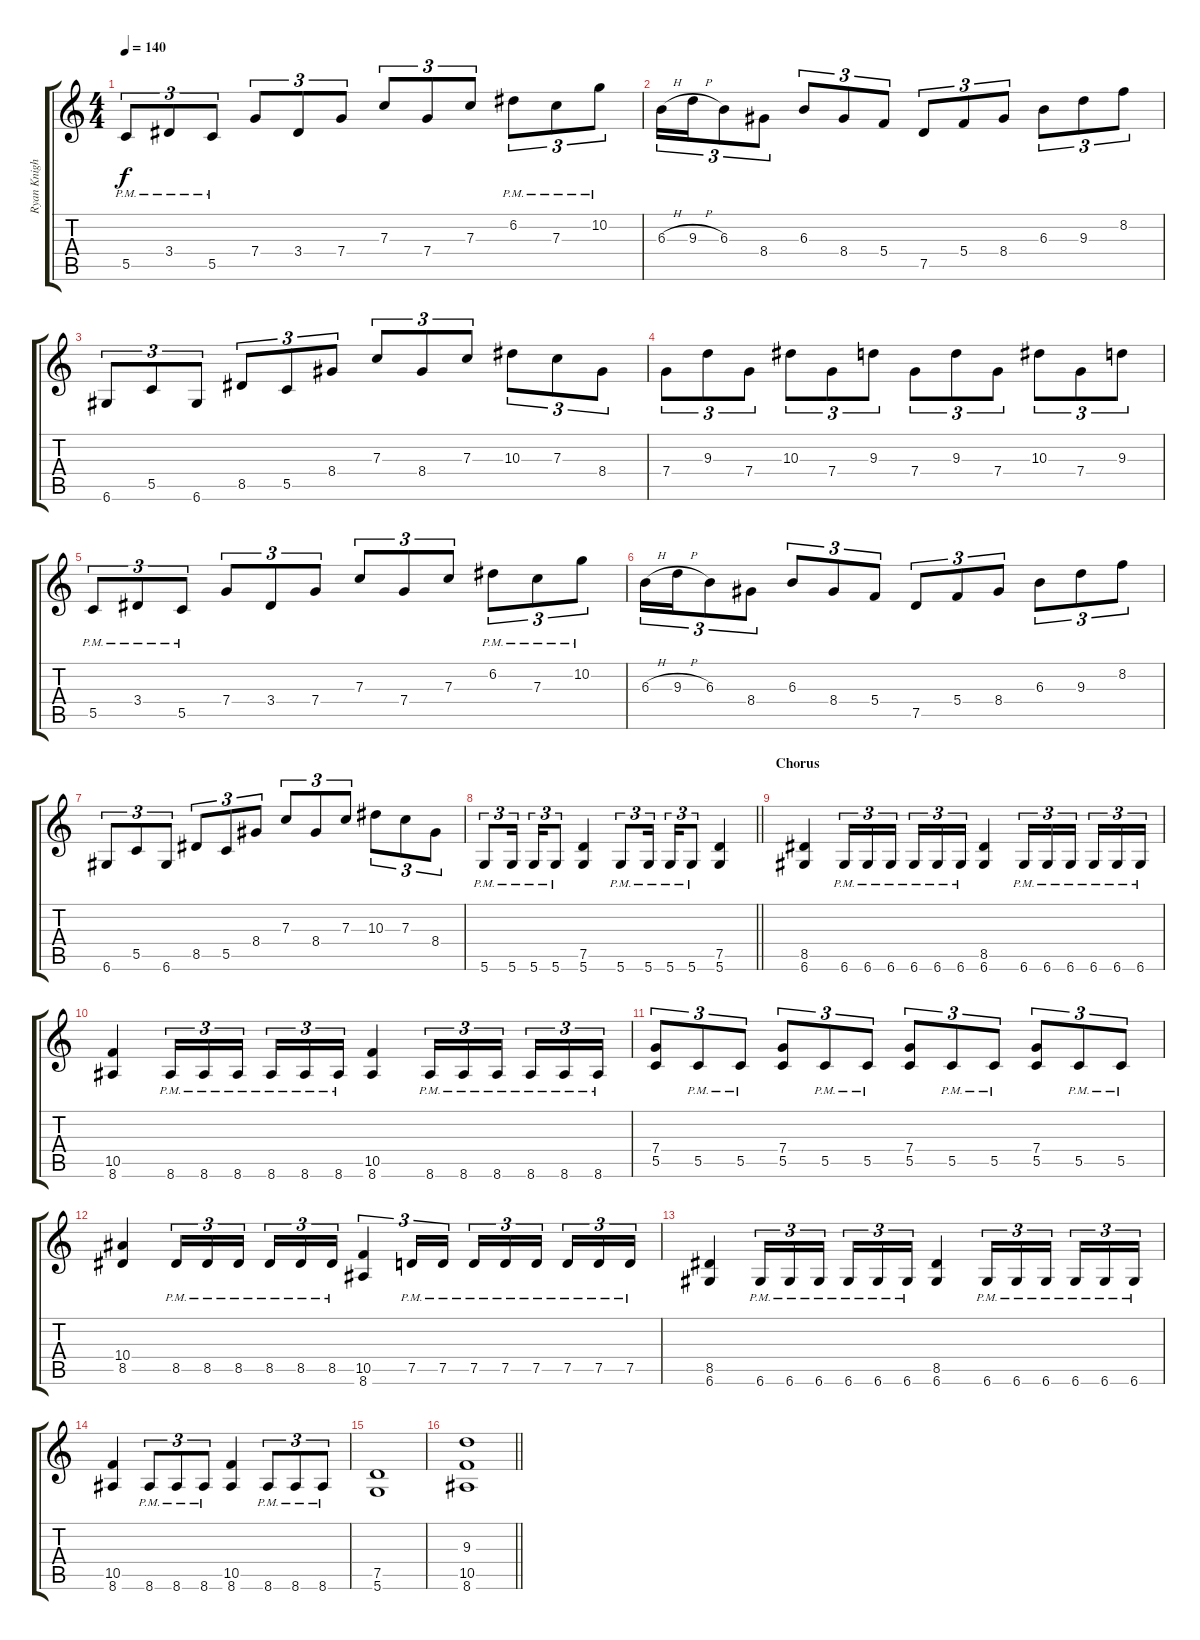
\track ("Ryan Knight Rhtyhm" "Ryan Knigh") {instrument overdrivenguitar}
\staff {score tabs}
\tuning (D4 A3 F3 C3 G2 D2) {hide}
\ts (4 4)
\tempo 140
\clef g2
\ks c
5.5{pm}.8{tu (3 2) dy f} 3.4{pm}.8{tu (3 2)} 5.5{pm}.8{tu (3 2)} 7.4.8{tu (3 2)} 3.4.8{tu (3 2)} 7.4.8{tu (3 2)} 7.3.8{tu (3 2)} 7.4.8{tu (3 2)} 7.3.8{tu (3 2)} 6.2{pm}.8{tu (3 2)} 7.3{pm}.8{tu (3 2)} 10.2{pm}.8{tu (3 2)} |
6.3{h}.16{tu (3 2)} 9.3{h}.16{tu (3 2)} 6.3.8{tu (3 2)} 8.4.8{tu (3 2)} 6.3.8{tu (3 2)} 8.4.8{tu (3 2)} 5.4.8{tu (3 2)} 7.5.8{tu (3 2)} 5.4.8{tu (3 2)} 8.4.8{tu (3 2)} 6.3.8{tu (3 2)} 9.3.8{tu (3 2)} 8.2.8{tu (3 2)} |
6.6.8{tu (3 2)} 5.5.8{tu (3 2)} 6.6.8{tu (3 2)} 8.5.8{tu (3 2)} 5.5.8{tu (3 2)} 8.4.8{tu (3 2)} 7.3.8{tu (3 2)} 8.4.8{tu (3 2)} 7.3.8{tu (3 2)} 10.3.8{tu (3 2)} 7.3.8{tu (3 2)} 8.4.8{tu (3 2)} |
7.4.8{tu (3 2)} 9.3.8{tu (3 2)} 7.4.8{tu (3 2)} 10.3.8{tu (3 2)} 7.4.8{tu (3 2)} 9.3.8{tu (3 2)} 7.4.8{tu (3 2)} 9.3.8{tu (3 2)} 7.4.8{tu (3 2)} 10.3.8{tu (3 2)} 7.4.8{tu (3 2)} 9.3.8{tu (3 2)} |
5.5{pm}.8{tu (3 2)} 3.4{pm}.8{tu (3 2)} 5.5{pm}.8{tu (3 2)} 7.4.8{tu (3 2)} 3.4.8{tu (3 2)} 7.4.8{tu (3 2)} 7.3.8{tu (3 2)} 7.4.8{tu (3 2)} 7.3.8{tu (3 2)} 6.2{pm}.8{tu (3 2)} 7.3{pm}.8{tu (3 2)} 10.2{pm}.8{tu (3 2)} |
6.3{h}.16{tu (3 2)} 9.3{h}.16{tu (3 2)} 6.3.8{tu (3 2)} 8.4.8{tu (3 2)} 6.3.8{tu (3 2)} 8.4.8{tu (3 2)} 5.4.8{tu (3 2)} 7.5.8{tu (3 2)} 5.4.8{tu (3 2)} 8.4.8{tu (3 2)} 6.3.8{tu (3 2)} 9.3.8{tu (3 2)} 8.2.8{tu (3 2)} |
6.6.8{tu (3 2)} 5.5.8{tu (3 2)} 6.6.8{tu (3 2)} 8.5.8{tu (3 2)} 5.5.8{tu (3 2)} 8.4.8{tu (3 2)} 7.3.8{tu (3 2)} 8.4.8{tu (3 2)} 7.3.8{tu (3 2)} 10.3.8{tu (3 2)} 7.3.8{tu (3 2)} 8.4.8{tu (3 2)} |
\barLineRight lightlight
5.6{pm}.8{tu (3 2)} 5.6{pm}.16{tu (3 2) beam splitsecondary} 5.6{pm}.16{tu (3 2)} 5.6{pm}.8{tu (3 2)} (7.5 5.6).4 5.6{pm}.8{tu (3 2)} 5.6{pm}.16{tu (3 2) beam splitsecondary} 5.6{pm}.16{tu (3 2)} 5.6{pm}.8{tu (3 2)} (7.5 5.6).4 |
\section ("" "Chorus")
(8.5 6.6).4 6.6{pm}.16{tu (3 2)} 6.6{pm}.16{tu (3 2)} 6.6{pm}.16{tu (3 2) beam splitsecondary} 6.6{pm}.16{tu (3 2)} 6.6{pm}.16{tu (3 2)} 6.6{pm}.16{tu (3 2)} (8.5 6.6).4 6.6{pm}.16{tu (3 2)} 6.6{pm}.16{tu (3 2)} 6.6{pm}.16{tu (3 2) beam splitsecondary} 6.6{pm}.16{tu (3 2)} 6.6{pm}.16{tu (3 2)} 6.6{pm}.16{tu (3 2)} |
(10.5 8.6).4 8.6{pm}.16{tu (3 2)} 8.6{pm}.16{tu (3 2)} 8.6{pm}.16{tu (3 2) beam splitsecondary} 8.6{pm}.16{tu (3 2)} 8.6{pm}.16{tu (3 2)} 8.6{pm}.16{tu (3 2)} (10.5 8.6).4 8.6{pm}.16{tu (3 2)} 8.6{pm}.16{tu (3 2)} 8.6{pm}.16{tu (3 2) beam splitsecondary} 8.6{pm}.16{tu (3 2)} 8.6{pm}.16{tu (3 2)} 8.6{pm}.16{tu (3 2)} |
(7.4 5.5).8{tu (3 2)} 5.5{pm}.8{tu (3 2)} 5.5{pm}.8{tu (3 2)} (7.4 5.5).8{tu (3 2)} 5.5{pm}.8{tu (3 2)} 5.5{pm}.8{tu (3 2)} (7.4 5.5).8{tu (3 2)} 5.5{pm}.8{tu (3 2)} 5.5{pm}.8{tu (3 2)} (7.4 5.5).8{tu (3 2)} 5.5{pm}.8{tu (3 2)} 5.5{pm}.8{tu (3 2)} |
(10.4 8.5).4 8.5{pm}.16{tu (3 2)} 8.5{pm}.16{tu (3 2)} 8.5{pm}.16{tu (3 2) beam splitsecondary} 8.5{pm}.16{tu (3 2)} 8.5{pm}.16{tu (3 2)} 8.5{pm}.16{tu (3 2)} (10.5 8.6).4{tu (3 2)} 7.5{pm}.16{tu (3 2)} 7.5{pm}.16{tu (3 2)} 7.5{pm}.16{tu (3 2)} 7.5{pm}.16{tu (3 2)} 7.5{pm}.16{tu (3 2) beam splitsecondary} 7.5{pm}.16{tu (3 2)} 7.5{pm}.16{tu (3 2)} 7.5{pm}.16{tu (3 2)} |
(8.5 6.6).4 6.6{pm}.16{tu (3 2)} 6.6{pm}.16{tu (3 2)} 6.6{pm}.16{tu (3 2) beam splitsecondary} 6.6{pm}.16{tu (3 2)} 6.6{pm}.16{tu (3 2)} 6.6{pm}.16{tu (3 2)} (8.5 6.6).4 6.6{pm}.16{tu (3 2)} 6.6{pm}.16{tu (3 2)} 6.6{pm}.16{tu (3 2) beam splitsecondary} 6.6{pm}.16{tu (3 2)} 6.6{pm}.16{tu (3 2)} 6.6{pm}.16{tu (3 2)} |
(10.5 8.6).4 8.6{pm}.8{tu (3 2)} 8.6{pm}.8{tu (3 2)} 8.6{pm}.8{tu (3 2)} (10.5 8.6).4 8.6{pm}.8{tu (3 2)} 8.6{pm}.8{tu (3 2)} 8.6{pm}.8{tu (3 2)} |
(7.5 5.6).1 |
\barLineRight lightlight
(9.3 10.5 8.6).1
